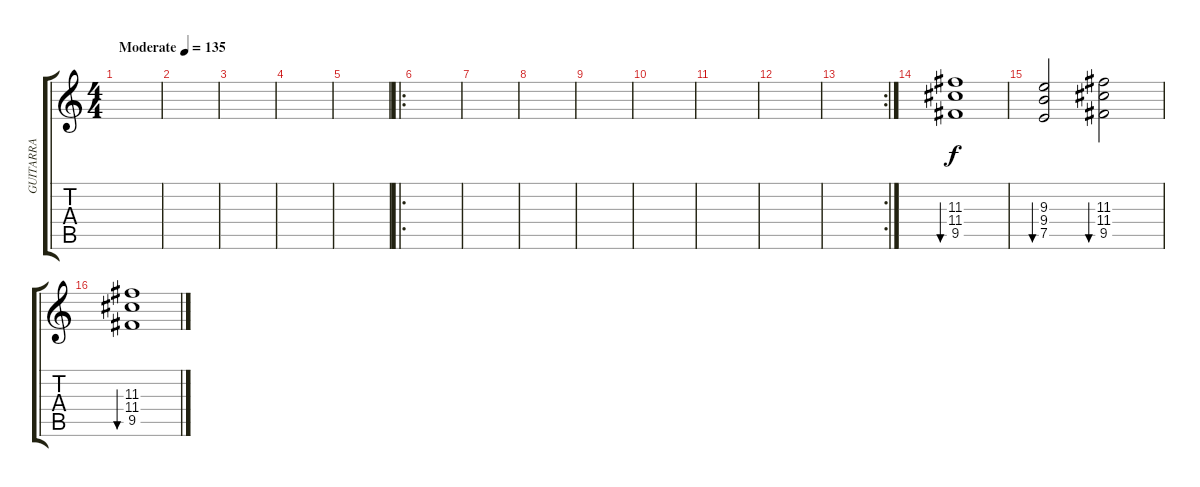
\track ("GUITARRA" "GUITARRA") {instrument electricguitarmuted}
\staff {score tabs}
\tuning (E4 B3 G3 D3 A2 E2) {hide}
\ts (4 4)
\tempo (135 "Moderate")
\clef g2
\ks c
|
|
|
|
|
\ro
|
|
|
|
|
|
|
\rc 2
|
(11.3 11.4 9.5).1{bu 60} |
(9.3 9.4 7.5).2{bu 60} (11.3 11.4 9.5).2{bu 60} |
(11.3 11.4 9.5).1{bu 60}
